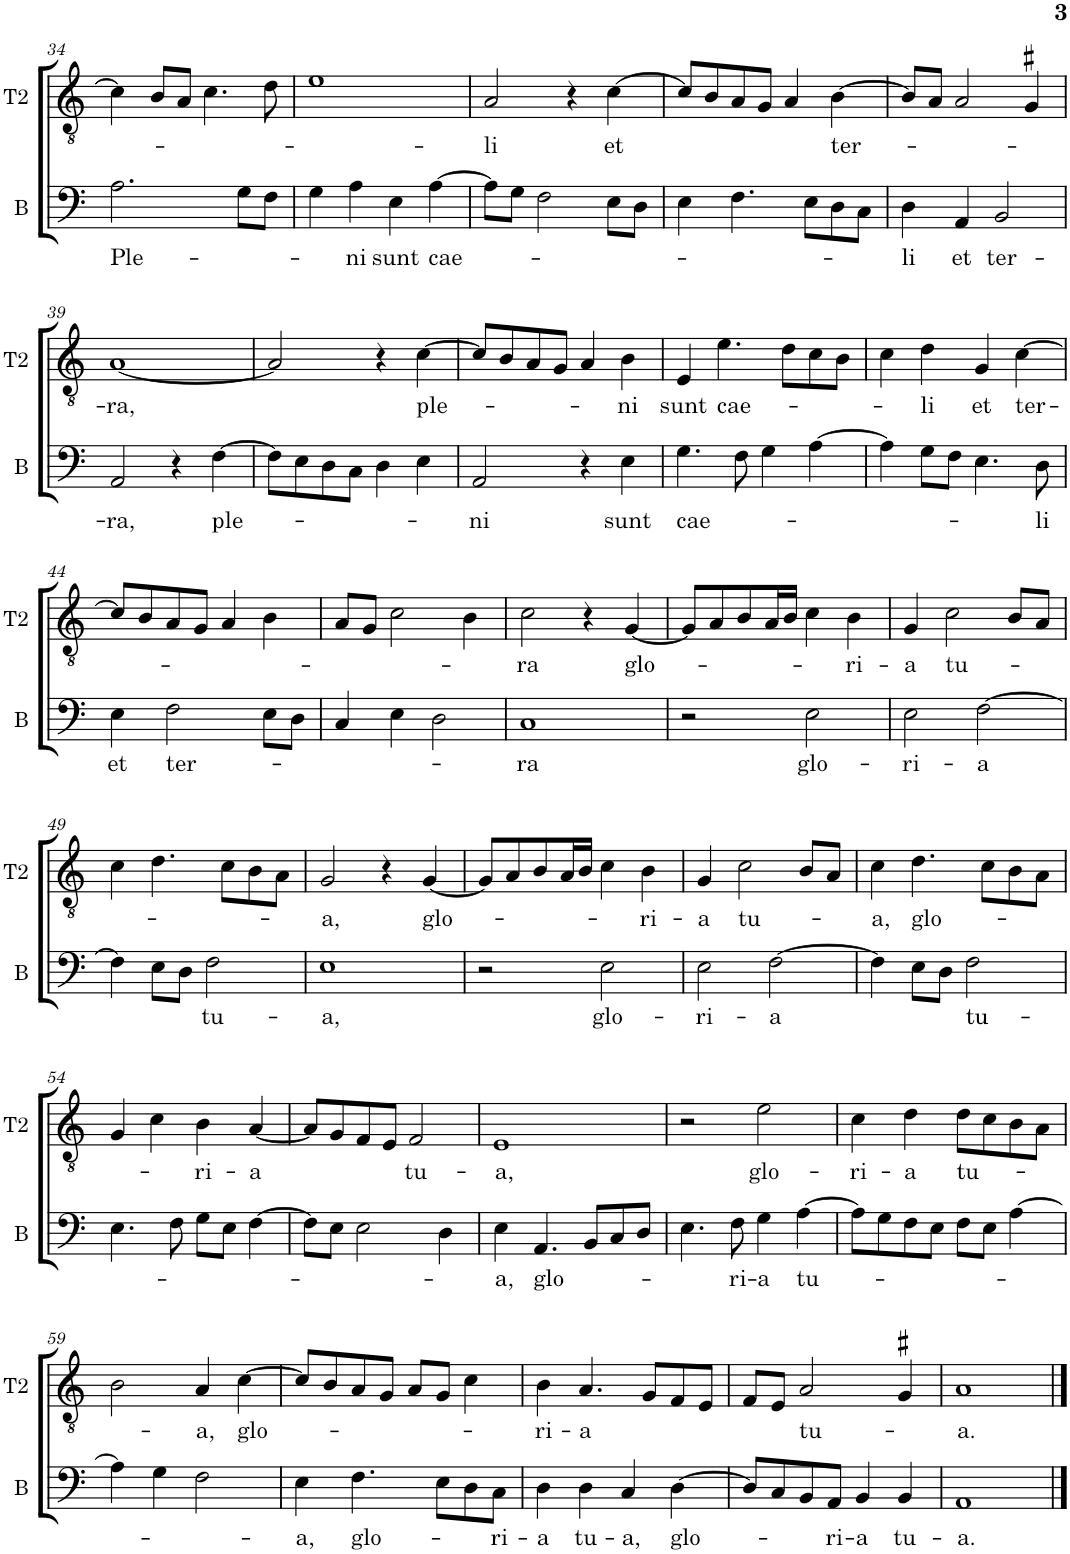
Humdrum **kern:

**kern	**text	**kern	**text
*part2	*part2	*part1	*part1
*staff2	*staff2	*staff1	*staff1
*I"B	*	*I"T2	*
*I'B	*	*I'T2	*
!!LO:PB:g=z
*clefF4	*	*clefGv2	*
*k[]	*	*k[]	*
*M2/2	*	*M2/2	*
*met(c|)	*	*met(c|)	*
=34	=34	=34	=34
!	!LO:LY:b	!	!
2.A\	Ple-	4c\]	.
.	.	8B/L	.
.	.	8A/J	.
.	.	4.c\	.
8G\L	.	.	.
8F\J	.	8d\	.
=35	=35	=35	=35
4G\	.	1e	.
!	!LO:LY:b	!	!
4A\	-ni	.	.
!	!LO:LY:b	!	!
4E\	sunt	.	.
!	!LO:LY:b	!	!
[4A\	cae-	.	.
=36	=36	=36	=36
!	!	!	!LO:LY:b
8A\L]	.	2A/	-li
8G\J	.	.	.
2F\	.	.	.
.	.	4r	.
!	!	!	!LO:LY:b
8E\L	.	[4c\	et
8D\J	.	.	.
=37	=37	=37	=37
4E\	.	8c/L]	.
.	.	8B/	.
4.F\	.	8A/	.
.	.	8G/J	.
.	.	4A/	.
8E\L	.	.	.
!	!	!	!LO:LY:b
8D\	.	[4B\	ter-
8C\J	.	.	.
=38	=38	=38	=38
!	!LO:LY:b	!	!
4D\	-li	8B/L]	.
.	.	8A/J	.
!	!LO:LY:b	!	!
4AA/	et	2A/	.
!	!LO:LY:b	!	!
2BB/	ter-	.	.
.	.	4G#X/	.
!!LO:LB:g=z
=39	=39	=39	=39
!	!LO:LY:b	!	!LO:LY:b
2AA/	-ra,	[1A	-ra,
4r	.	.	.
!	!LO:LY:b	!	!
[4F\	ple-	.	.
=40	=40	=40	=40
8F\L]	.	2A/]	.
8E\	.	.	.
8D\	.	.	.
8C\J	.	.	.
4D\	.	4r	.
!	!	!	!LO:LY:b
4E\	.	[4c\	ple-
=41	=41	=41	=41
!	!LO:LY:b	!	!
2AA/	-ni	8c/L]	.
.	.	8B/	.
.	.	8A/	.
.	.	8G/J	.
4r	.	4A/	.
!	!LO:LY:b	!	!LO:LY:b
4E\	sunt	4B\	-ni
=42	=42	=42	=42
!	!LO:LY:b	!	!LO:LY:b
4.G\	cae-	4E/	sunt
!	!	!	!LO:LY:b
.	.	4.e\	cae-
8F\	.	.	.
4G\	.	.	.
.	.	8d\L	.
[4A\	.	8c\	.
.	.	8B\J	.
=43	=43	=43	=43
4A\]	.	4c\	.
!	!	!	!LO:LY:b
8G\L	.	4d\	-li
8F\J	.	.	.
!	!	!	!LO:LY:b
4.E\	.	4G/	et
!	!	!	!LO:LY:b
.	.	[4c\	ter-
!	!LO:LY:b	!	!
8D\	li	.	.
!!LO:LB:g=z
=44	=44	=44	=44
!	!LO:LY:b	!	!
4E\	et	8c/L]	.
.	.	8B/	.
!	!LO:LY:b	!	!
2F\	ter-	8A/	.
.	.	8G/J	.
.	.	4A/	.
8E\L	.	4B\	.
8D\J	.	.	.
=45	=45	=45	=45
4C/	.	8A/L	.
.	.	8G/J	.
4E\	.	2c\	.
2D\	.	.	.
.	.	4B\	.
=46	=46	=46	=46
!	!LO:LY:b	!	!LO:LY:b
1C	-ra	2c\	-ra
.	.	4r	.
!	!	!	!LO:LY:b
.	.	[4G/	glo-
=47	=47	=47	=47
2r	.	8G/L]	.
.	.	8A/	.
.	.	8B/	.
.	.	16A/L	.
.	.	16B/JJ	.
!	!LO:LY:b	!	!
2E\	glo-	4c\	.
!	!	!	!LO:LY:b
.	.	4B\	-ri-
=48	=48	=48	=48
!	!LO:LY:b	!	!LO:LY:b
2E\	-ri-	4G/	-a
!	!	!	!LO:LY:b
.	.	2c\	tu-
!	!LO:LY:b	!	!
[2F\	-a	.	.
.	.	8B/L	.
.	.	8A/J	.
!!LO:LB:g=z
=49	=49	=49	=49
4F\]	.	4c\	.
8E\L	.	4.d\	.
8D\J	.	.	.
!	!LO:LY:b	!	!
2F\	tu-	.	.
.	.	8c\L	.
.	.	8B\	.
.	.	8A\J	.
=50	=50	=50	=50
!	!LO:LY:b	!	!LO:LY:b
1E	-a,	2G/	-a,
.	.	4r	.
!	!	!	!LO:LY:b
.	.	[4G/	glo-
=51	=51	=51	=51
2r	.	8G/L]	.
.	.	8A/	.
.	.	8B/	.
.	.	16A/L	.
.	.	16B/JJ	.
!	!LO:LY:b	!	!
2E\	glo-	4c\	.
!	!	!	!LO:LY:b
.	.	4B\	-ri-
=52	=52	=52	=52
!	!LO:LY:b	!	!LO:LY:b
2E\	-ri-	4G/	-a
!	!	!	!LO:LY:b
.	.	2c\	tu-
!	!LO:LY:b	!	!
[2F\	-a	.	.
.	.	8B/L	.
.	.	8A/J	.
=53	=53	=53	=53
!	!	!	!LO:LY:b
4F\]	.	4c\	-a,
!	!	!	!LO:LY:b
8E\L	.	4.d\	glo-
8D\J	.	.	.
!	!LO:LY:b	!	!
2F\	tu-	.	.
.	.	8c\L	.
.	.	8B\	.
.	.	8A\J	.
!!LO:LB:g=z
=54	=54	=54	=54
4.E\	.	4G/	.
.	.	4c\	.
8F\	.	.	.
!	!	!	!LO:LY:b
8G\L	.	4B\	-ri-
8E\J	.	.	.
!	!	!	!LO:LY:b
[4F\	.	[4A/	-a
=55	=55	=55	=55
8F\L]	.	8A/L]	.
8E\J	.	8G/	.
2E\	.	8F/	.
.	.	8E/J	.
!	!	!	!LO:LY:b
.	.	2F/	tu-
4D\	.	.	.
=56	=56	=56	=56
!	!LO:LY:b	!	!LO:LY:b
4E\	-a,	1E	-a,
!	!LO:LY:b	!	!
4.AA/	glo-	.	.
8BB/L	.	.	.
8C/	.	.	.
8D/J	.	.	.
=57	=57	=57	=57
4.E\	.	2r	.
!	!LO:LY:b	!	!
8F\	-ri-	.	.
!	!LO:LY:b	!	!LO:LY:b
4G\	-a	2e\	glo-
!	!LO:LY:b	!	!
[4A\	tu-	.	.
=58	=58	=58	=58
!	!	!	!LO:LY:b
8A\L]	.	4c\	-ri-
8G\	.	.	.
!	!	!	!LO:LY:b
8F\	.	4d\	-a
8E\J	.	.	.
!	!	!	!LO:LY:b
8F\L	.	8d\L	tu-
8E\J	.	8c\	.
[4A\	.	8B\	.
.	.	8A\J	.
!!LO:LB:g=z
=59	=59	=59	=59
4A\]	.	2B\	.
4G\	.	.	.
!	!	!	!LO:LY:b
2F\	.	4A/	-a,
!	!	!	!LO:LY:b
.	.	[4c\	glo-
=60	=60	=60	=60
!	!LO:LY:b	!	!
4E\	-a,	8c/L]	.
.	.	8B/	.
!	!LO:LY:b	!	!
4.F\	glo-	8A/	.
.	.	8G/J	.
.	.	8A/L	.
8E\L	.	8G/J	.
8D\	.	4c\	.
!	!LO:LY:b	!	!
8C\J	-ri-	.	.
=61	=61	=61	=61
!	!LO:LY:b	!	!LO:LY:b
4D\	-a	4B\	-ri-
!	!LO:LY:b	!	!LO:LY:b
4D\	tu-	4.A/	-a
!	!LO:LY:b	!	!
4C/	-a,	.	.
.	.	8G/L	.
!	!LO:LY:b	!	!
[4D\	glo-	8F/	.
.	.	8E/J	.
=62	=62	=62	=62
8D/L]	.	8F/L	.
8C/	.	8E/J	.
!	!	!	!LO:LY:b
8BB/	.	2A/	tu-
!	!LO:LY:b	!	!
8AA/J	-ri-	.	.
!	!LO:LY:b	!	!
4BB/	-a	.	.
!	!LO:LY:b	!	!
4BB/	tu-	4G#X/	.
=63	=63	=63	=63
!	!LO:LY:b	!	!LO:LY:b
1AA	-a.	1A	-a.
==	==	==	==
*-	*-	*-	*-
